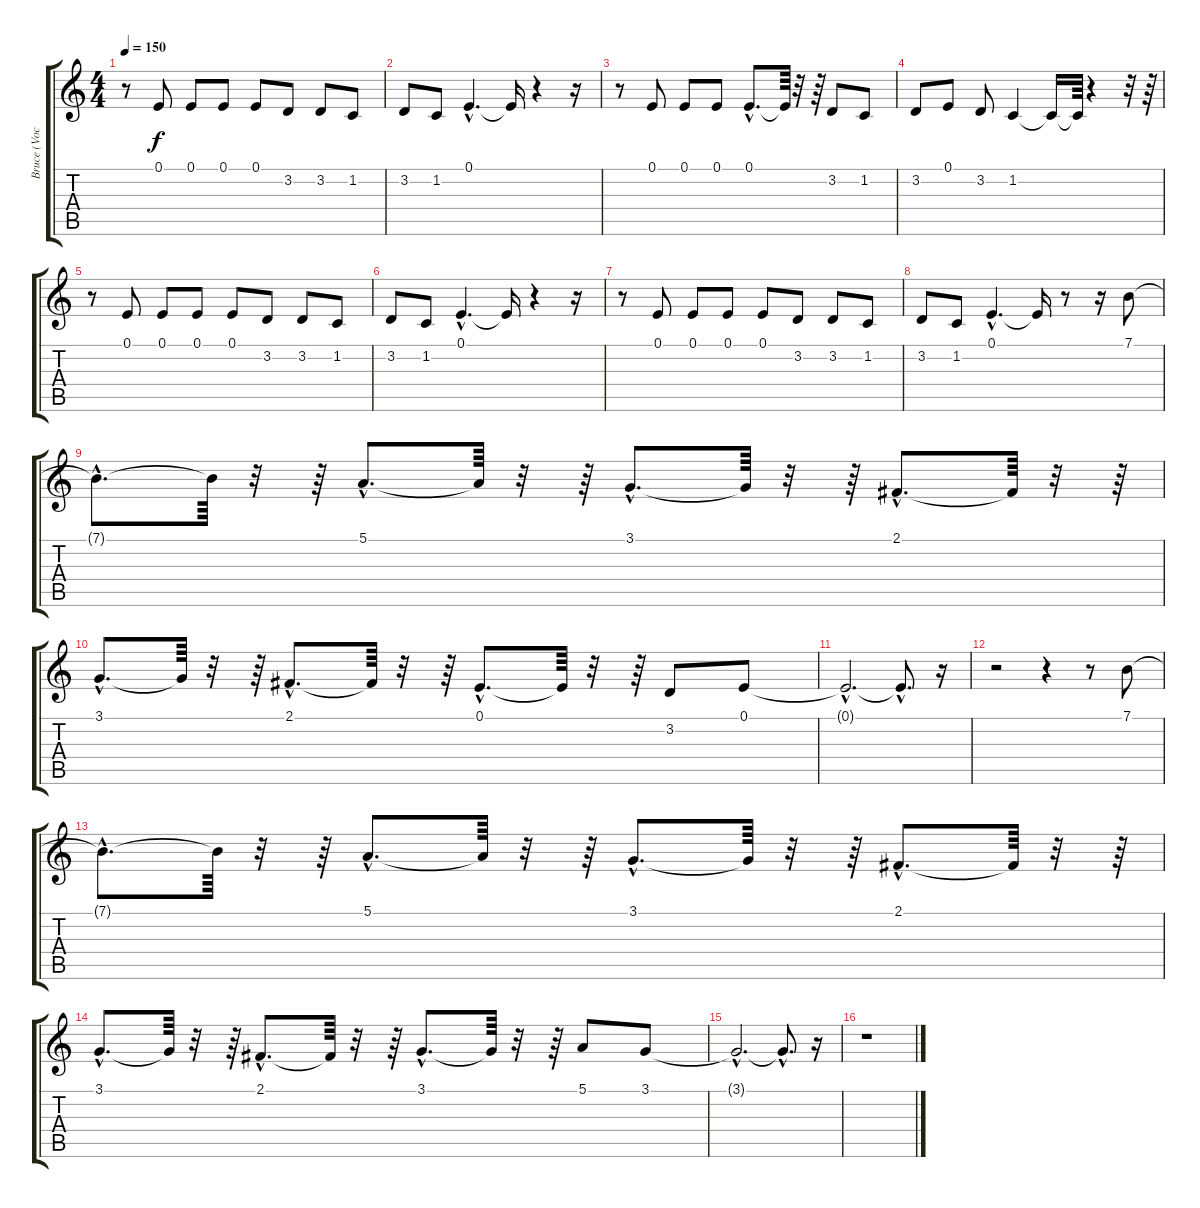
\track ("Bruce (Vocals)" "Bruce (Voc") {instrument choiraahs}
\staff {score tabs}
\tuning (E4 B3 G3 D3 A2 E2) {hide}
\ts (4 4)
\tempo 150
\clef g2
\ks c
r.8{dy f} 0.1.8 0.1.8 0.1.8 0.1.8 3.2.8 3.2.8 1.2.8 |
3.2.8 1.2.8 0.1{hac}.4{d} 0.1{t}.16 r.4 r.16 |
r.8 0.1.8 0.1.8 0.1.8 0.1{hac}.8{d} 0.1{t}.64 r.32 r.64 3.2.8 1.2.8 |
3.2.8 0.1.8 3.2.8 1.2.4 1.2{t}.16 1.2{t}.64 r.4 r.32 r.64 |
r.8 0.1.8 0.1.8 0.1.8 0.1.8 3.2.8 3.2.8 1.2.8 |
3.2.8 1.2.8 0.1{hac}.4{d} 0.1{t}.16 r.4 r.16 |
r.8 0.1.8 0.1.8 0.1.8 0.1.8 3.2.8 3.2.8 1.2.8 |
3.2.8 1.2.8 0.1{hac}.4{d} 0.1{t}.16 r.8 r.16 7.1.8 |
7.1{hac t}.8{d} 7.1{t}.64 r.32 r.64 5.1{hac}.8{d} 5.1{t}.64 r.32 r.64 3.1{hac}.8{d} 3.1{t}.64 r.32 r.64 2.1{hac}.8{d} 2.1{t}.64 r.32 r.64 |
3.1{hac}.8{d} 3.1{t}.64 r.32 r.64 2.1{hac}.8{d} 2.1{t}.64 r.32 r.64 0.1{hac}.8{d} 0.1{t}.64 r.32 r.64 3.2.8 0.1.8 |
0.1{hac t}.2{d} 0.1{hac t}.8{d} r.16 |
r.2 r.4 r.8 7.1.8 |
7.1{hac t}.8{d} 7.1{t}.64 r.32 r.64 5.1{hac}.8{d} 5.1{t}.64 r.32 r.64 3.1{hac}.8{d} 3.1{t}.64 r.32 r.64 2.1{hac}.8{d} 2.1{t}.64 r.32 r.64 |
3.1{hac}.8{d} 3.1{t}.64 r.32 r.64 2.1{hac}.8{d} 2.1{t}.64 r.32 r.64 3.1{hac}.8{d} 3.1{t}.64 r.32 r.64 5.1.8 3.1.8 |
3.1{hac t}.2{d} 3.1{hac t}.8{d} r.16 |
r.1
